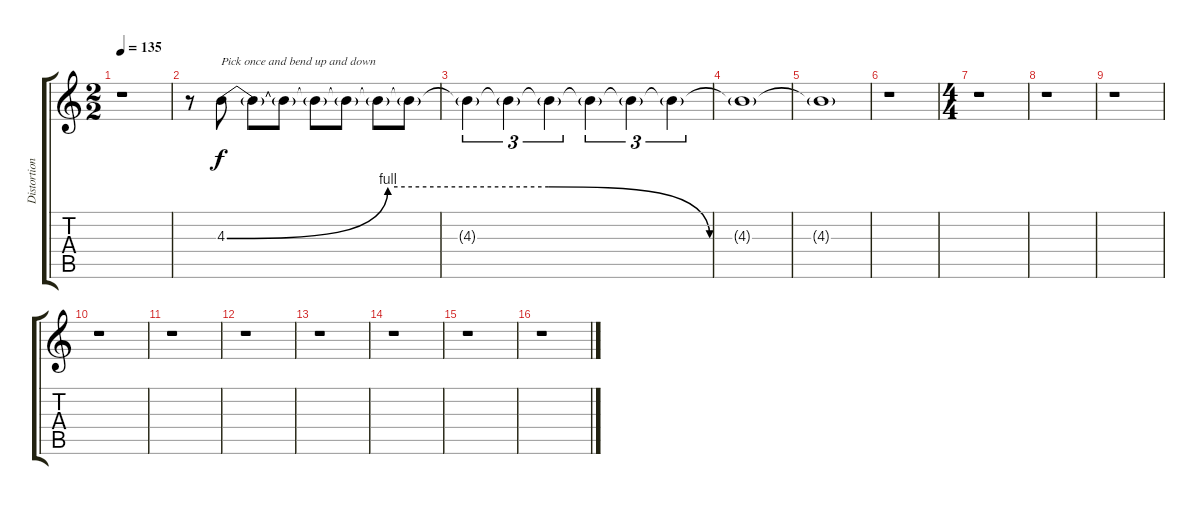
\track ("Distortion Guitar Fills 2" "Distortion") {instrument distortionguitar}
\staff {score tabs}
\tuning (E4 B3 G3 D3 A2 E2) {hide}
\ts (2 2)
\tempo 135
\clef g2
\ks c
r.1{dy f} |
r.8 4.3{be (custom 0 0 15 4 30 4 45 0 60 0)}.8{txt "Pick once and bend up and down" balance 6} 4.3{t}.8 4.3{t}.8 4.3{t}.8 4.3{t}.8 4.3{t}.8 4.3{t}.8 |
4.3{t}.4{tu (3 2)} 4.3{t}.4{tu (3 2)} 4.3{t}.4{tu (3 2)} 4.3{t}.4{tu (3 2)} 4.3{t}.4{tu (3 2)} 4.3{t}.4{tu (3 2)} |
4.3{t}.1 |
4.3{t}.1 |
r.1 |
\ts (4 4)
r.1 |
r.1 |
r.1 |
r.1 |
r.1 |
r.1 |
r.1 |
r.1 |
r.1 |
r.1
